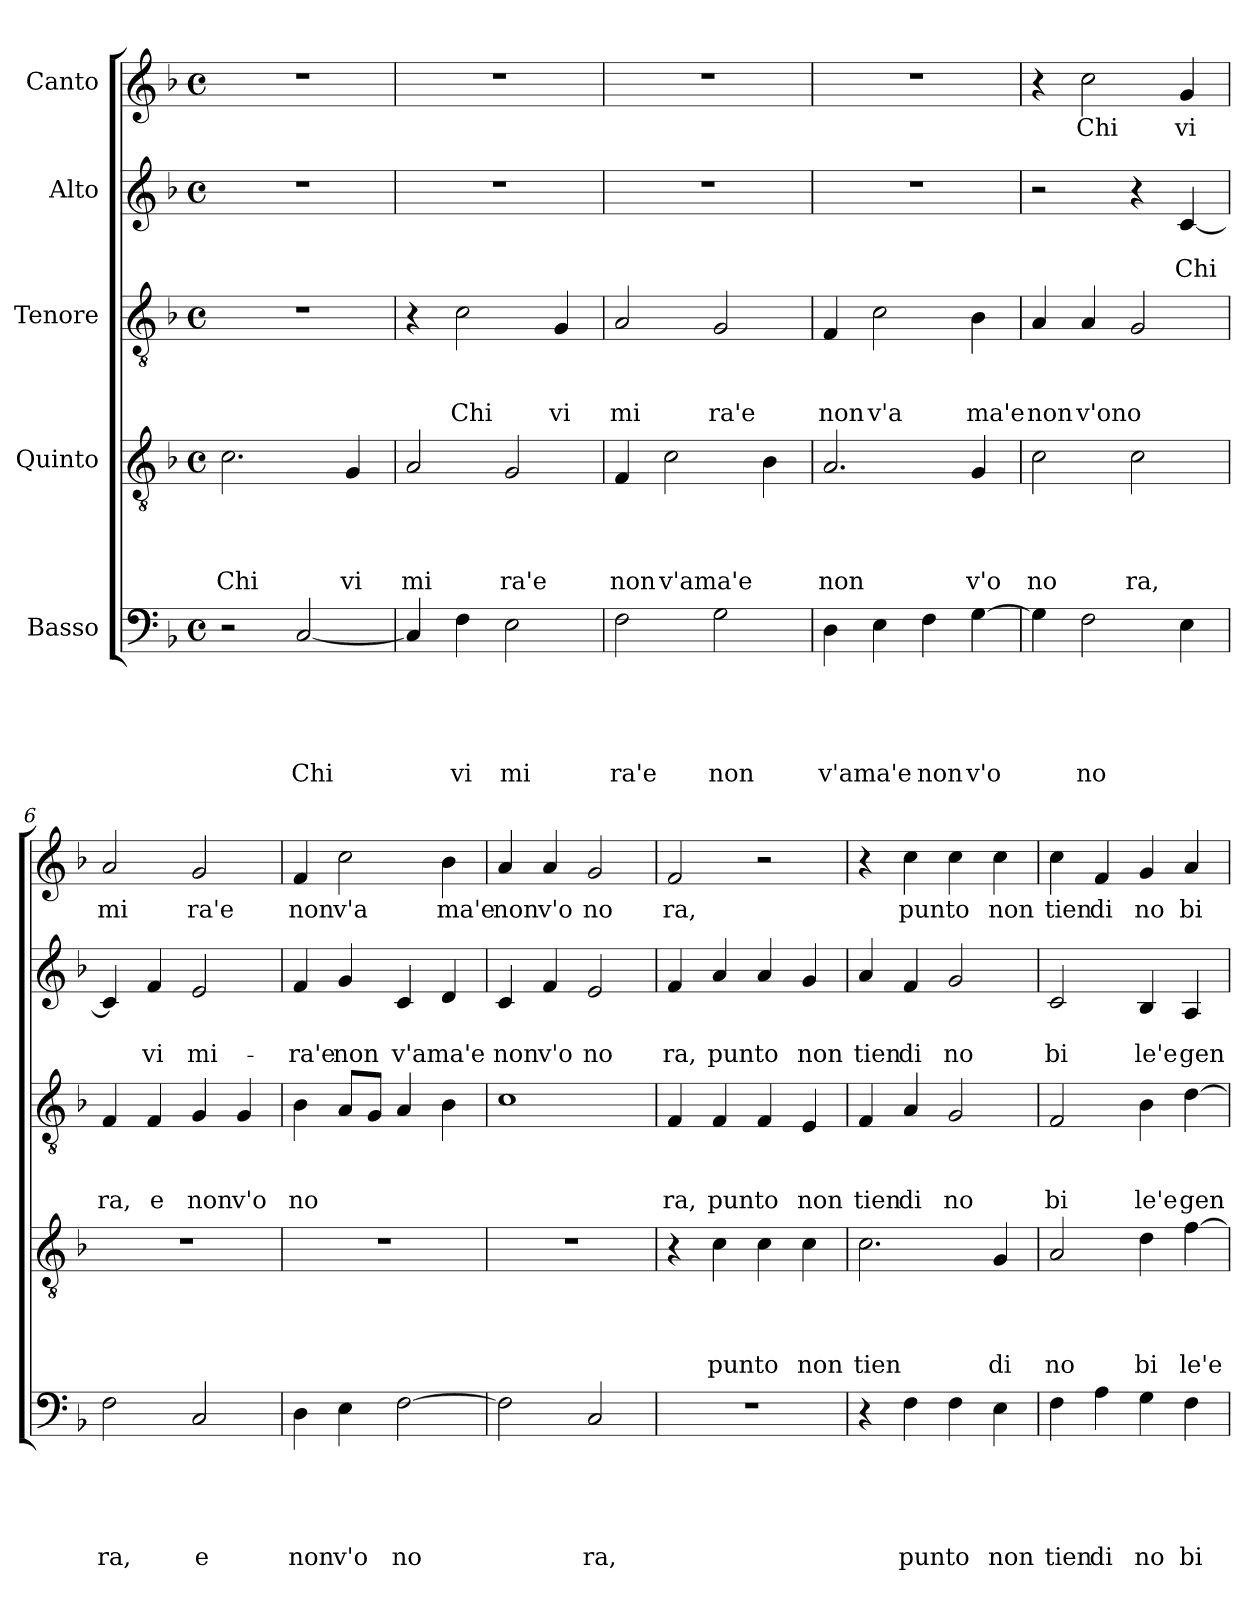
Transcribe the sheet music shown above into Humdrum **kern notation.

**kern	**text	**text	**text	**text	**text	**kern	**text	**text	**text	**text	**kern	**text	**text	**text	**kern	**text	**text	**kern	**text
*part5	*part5	*part5	*part5	*part5	*part5	*part4	*part4	*part4	*part4	*part4	*part3	*part3	*part3	*part3	*part2	*part2	*part2	*part1	*part1
*staff5	*staff5	*staff5	*staff5	*staff5	*staff5	*staff4	*staff4	*staff4	*staff4	*staff4	*staff3	*staff3	*staff3	*staff3	*staff2	*staff2	*staff2	*staff1	*staff1
*I"Basso	*	*	*	*	*	*I"Quinto	*	*	*	*	*I"Tenore	*	*	*	*I"Alto	*	*	*I"Canto	*
*clefF4	*	*	*	*	*	*clefGv2	*	*	*	*	*clefGv2	*	*	*	*clefG2	*	*	*clefG2	*
*k[b-]	*	*	*	*	*	*k[b-]	*	*	*	*	*k[b-]	*	*	*	*k[b-]	*	*	*k[b-]	*
*F:	*	*	*	*	*	*F:	*	*	*	*	*F:	*	*	*	*F:	*	*	*F:	*
*M4/4	*	*	*	*	*	*M4/4	*	*	*	*	*M4/4	*	*	*	*M4/4	*	*	*M4/4	*
*met(c)	*	*	*	*	*	*met(c)	*	*	*	*	*met(c)	*	*	*	*met(c)	*	*	*met(c)	*
=1	=1	=1	=1	=1	=1	=1	=1	=1	=1	=1	=1	=1	=1	=1	=1	=1	=1	=1	=1
!	!	!	!	!	!	!	!	!	!	!LO:LY:b	!	!	!	!	!	!	!	!	!
2r	.	.	.	.	.	2.c\	.	.	.	Chi	1r	.	.	.	1r	.	.	1r	.
!	!	!	!	!	!LO:LY:b	!	!	!	!	!	!	!	!	!	!	!	!	!	!
[<2C/	.	.	.	.	Chi	.	.	.	.	.	.	.	.	.	.	.	.	.	.
!	!	!	!	!	!	!	!	!	!	!LO:LY:b	!	!	!	!	!	!	!	!	!
.	.	.	.	.	.	4G/	.	.	.	vi	.	.	.	.	.	.	.	.	.
=2	=2	=2	=2	=2	=2	=2	=2	=2	=2	=2	=2	=2	=2	=2	=2	=2	=2	=2	=2
!	!	!	!	!	!	!	!	!	!	!LO:LY:b	!	!	!	!	!	!	!	!	!
4C/]	.	.	.	.	.	2A/	.	.	.	mi	4r	.	.	.	1r	.	.	1r	.
!	!	!	!	!	!LO:LY:b	!	!	!	!	!	!	!	!	!LO:LY:b	!	!	!	!	!
4F\	.	.	.	.	vi	.	.	.	.	.	2c\	.	.	Chi	.	.	.	.	.
!	!	!	!	!	!LO:LY:b	!	!	!	!	!LO:LY:b	!	!	!	!	!	!	!	!	!
2E\	.	.	.	.	mi	2G/	.	.	.	ra'e	.	.	.	.	.	.	.	.	.
!	!	!	!	!	!	!	!	!	!	!	!	!	!	!LO:LY:b	!	!	!	!	!
.	.	.	.	.	.	.	.	.	.	.	4G/	.	.	vi	.	.	.	.	.
=3	=3	=3	=3	=3	=3	=3	=3	=3	=3	=3	=3	=3	=3	=3	=3	=3	=3	=3	=3
!	!	!	!	!	!LO:LY:b	!	!	!	!	!LO:LY:b	!	!	!	!LO:LY:b	!	!	!	!	!
2F\	.	.	.	.	ra'e	4F/	.	.	.	non	2A/	.	.	mi	1r	.	.	1r	.
!	!	!	!	!	!	!	!	!	!	!LO:LY:b	!	!	!	!	!	!	!	!	!
.	.	.	.	.	.	2c\	.	.	.	v'ama'e	.	.	.	.	.	.	.	.	.
!	!	!	!	!	!LO:LY:b	!	!	!	!	!	!	!	!	!LO:LY:b	!	!	!	!	!
2G\	.	.	.	.	non	.	.	.	.	.	2G/	.	.	ra'e	.	.	.	.	.
.	.	.	.	.	.	4B-\	.	.	.	.	.	.	.	.	.	.	.	.	.
=4	=4	=4	=4	=4	=4	=4	=4	=4	=4	=4	=4	=4	=4	=4	=4	=4	=4	=4	=4
!	!	!	!	!	!LO:LY:b	!	!	!	!	!LO:LY:b	!	!	!	!LO:LY:b	!	!	!	!	!
4D\	.	.	.	.	v'ama'e	2.A/	.	.	.	non	4F/	.	.	non	1r	.	.	1r	.
!	!	!	!	!	!	!	!	!	!	!	!	!	!	!LO:LY:b	!	!	!	!	!
4E\	.	.	.	.	.	.	.	.	.	.	2c\	.	.	v'a	.	.	.	.	.
!	!	!	!	!	!LO:LY:b	!	!	!	!	!	!	!	!	!	!	!	!	!	!
4F\	.	.	.	.	non	.	.	.	.	.	.	.	.	.	.	.	.	.	.
!	!	!	!	!	!LO:LY:b	!	!	!	!	!LO:LY:b	!	!	!	!LO:LY:b	!	!	!	!	!
[>4G\	.	.	.	.	v'o	4G/	.	.	.	v'o	4B-\	.	.	ma'e	.	.	.	.	.
=5	=5	=5	=5	=5	=5	=5	=5	=5	=5	=5	=5	=5	=5	=5	=5	=5	=5	=5	=5
!	!	!	!	!	!	!	!	!	!	!LO:LY:b	!	!	!	!LO:LY:b	!	!	!	!	!
4G\]	.	.	.	.	.	2c\	.	.	.	no	4A/	.	.	non	2r	.	.	4r	.
!	!	!	!	!	!LO:LY:b	!	!	!	!	!	!	!	!	!LO:LY:b	!	!	!	!	!LO:LY:b
2F\	.	.	.	.	no	.	.	.	.	.	4A/	.	.	v'ono	.	.	.	2cc\	Chi
!	!	!	!	!	!	!	!	!	!	!LO:LY:b	!	!	!	!	!	!	!	!	!
.	.	.	.	.	.	2c\	.	.	.	ra,	2G/	.	.	.	4r	.	.	.	.
!	!	!	!	!	!	!	!	!	!	!	!	!	!	!	!	!	!LO:LY:b	!	!LO:LY:b
4E\	.	.	.	.	.	.	.	.	.	.	.	.	.	.	[<4c/	.	Chi	4g/	vi
=6	=6	=6	=6	=6	=6	=6	=6	=6	=6	=6	=6	=6	=6	=6	=6	=6	=6	=6	=6
!	!	!	!	!	!LO:LY:b	!	!	!	!	!	!	!	!	!LO:LY:b	!	!	!	!	!LO:LY:b
2F\	.	.	.	.	ra,	1r	.	.	.	.	4F/	.	.	ra,	4c/]	.	.	2a/	mi
!	!	!	!	!	!	!	!	!	!	!	!	!	!	!LO:LY:b	!	!	!LO:LY:b	!	!
.	.	.	.	.	.	.	.	.	.	.	4F/	.	.	e	4f/	.	vi	.	.
!	!	!	!	!	!LO:LY:b	!	!	!	!	!	!	!	!	!LO:LY:b	!	!	!LO:LY:b	!	!LO:LY:b
2C/	.	.	.	.	e	.	.	.	.	.	4G/	.	.	non	2e/	.	mi-	2g/	ra'e
!	!	!	!	!	!	!	!	!	!	!	!	!	!	!LO:LY:b	!	!	!	!	!
.	.	.	.	.	.	.	.	.	.	.	4G/	.	.	v'o	.	.	.	.	.
=7	=7	=7	=7	=7	=7	=7	=7	=7	=7	=7	=7	=7	=7	=7	=7	=7	=7	=7	=7
!	!	!	!	!	!LO:LY:b	!	!	!	!	!	!	!	!	!LO:LY:b	!	!	!LO:LY:b	!	!LO:LY:b
4D\	.	.	.	.	non	1r	.	.	.	.	4B-\	.	.	no	4f/	.	-ra'e	4f/	non
!	!	!	!	!	!LO:LY:b	!	!	!	!	!	!	!	!	!	!	!	!LO:LY:b	!	!LO:LY:b
4E\	.	.	.	.	v'o	.	.	.	.	.	8A/L	.	.	.	4g/	.	non	2cc\	v'a
.	.	.	.	.	.	.	.	.	.	.	8G/J	.	.	.	.	.	.	.	.
!	!	!	!	!	!LO:LY:b	!	!	!	!	!	!	!	!	!	!	!	!LO:LY:b	!	!
[<2F\	.	.	.	.	no	.	.	.	.	.	4A/	.	.	.	4c/	.	v'ama'e	.	.
!	!	!	!	!	!	!	!	!	!	!	!	!	!	!	!	!	!	!	!LO:LY:b
.	.	.	.	.	.	.	.	.	.	.	4B-\	.	.	.	4d/	.	.	4b-\	ma'e
!!LO:LB:g=z
=8	=8	=8	=8	=8	=8	=8	=8	=8	=8	=8	=8	=8	=8	=8	=8	=8	=8	=8	=8
!	!	!	!	!	!	!	!	!	!	!	!	!	!	!	!	!	!LO:LY:b	!	!LO:LY:b
2F\]	.	.	.	.	.	1r	.	.	.	.	1c	.	.	.	4c/	.	non	4a/	non
!	!	!	!	!	!	!	!	!	!	!	!	!	!	!	!	!	!LO:LY:b	!	!LO:LY:b
.	.	.	.	.	.	.	.	.	.	.	.	.	.	.	4f/	.	v'o	4a/	v'o
!	!	!	!	!	!LO:LY:b	!	!	!	!	!	!	!	!	!	!	!	!LO:LY:b	!	!LO:LY:b
2C/	.	.	.	.	ra,	.	.	.	.	.	.	.	.	.	2e/	.	no	2g/	no
=9	=9	=9	=9	=9	=9	=9	=9	=9	=9	=9	=9	=9	=9	=9	=9	=9	=9	=9	=9
!	!	!	!	!	!	!	!	!	!	!	!	!	!	!LO:LY:b	!	!	!LO:LY:b	!	!LO:LY:b
1r	.	.	.	.	.	4r	.	.	.	.	4F/	.	.	ra,	4f/	.	ra,	2f/	ra,
!	!	!	!	!	!	!	!	!	!	!LO:LY:b	!	!	!	!LO:LY:b	!	!	!LO:LY:b	!	!
.	.	.	.	.	.	4c\	.	.	.	punto	4F/	.	.	punto	4a/	.	punto	.	.
.	.	.	.	.	.	4c\	.	.	.	.	4F/	.	.	.	4a/	.	.	2r	.
!	!	!	!	!	!	!	!	!	!	!LO:LY:b	!	!	!	!LO:LY:b	!	!	!LO:LY:b	!	!
.	.	.	.	.	.	4c\	.	.	.	non	4E/	.	.	non	4g/	.	non	.	.
=10	=10	=10	=10	=10	=10	=10	=10	=10	=10	=10	=10	=10	=10	=10	=10	=10	=10	=10	=10
!	!	!	!	!	!	!	!	!	!	!LO:LY:b	!	!	!	!LO:LY:b	!	!	!LO:LY:b	!	!
4r	.	.	.	.	.	2.c\	.	.	.	tien	4F/	.	.	tien	4a/	.	tien	4r	.
!	!	!	!	!	!LO:LY:b	!	!	!	!	!	!	!	!	!LO:LY:b	!	!	!LO:LY:b	!	!LO:LY:b
4F\	.	.	.	.	punto	.	.	.	.	.	4A/	.	.	di	4f/	.	di	4cc\	punto
!	!	!	!	!	!	!	!	!	!	!	!	!	!	!LO:LY:b	!	!	!LO:LY:b	!	!
4F\	.	.	.	.	.	.	.	.	.	.	2G/	.	.	no	2g/	.	no	4cc\	.
!	!	!	!	!	!LO:LY:b	!	!	!	!	!LO:LY:b	!	!	!	!	!	!	!	!	!LO:LY:b
4E\	.	.	.	.	non	4G/	.	.	.	di	.	.	.	.	.	.	.	4cc\	non
=11	=11	=11	=11	=11	=11	=11	=11	=11	=11	=11	=11	=11	=11	=11	=11	=11	=11	=11	=11
!	!	!	!	!	!LO:LY:b	!	!	!	!	!LO:LY:b	!	!	!	!LO:LY:b	!	!	!LO:LY:b	!	!LO:LY:b
4F\	.	.	.	.	tien	2A/	.	.	.	no	2F/	.	.	bi	2c/	.	bi	4cc\	tien
!	!	!	!	!	!LO:LY:b	!	!	!	!	!	!	!	!	!	!	!	!	!	!LO:LY:b
4A\	.	.	.	.	di	.	.	.	.	.	.	.	.	.	.	.	.	4f/	di
!	!	!	!	!	!LO:LY:b	!	!	!	!	!LO:LY:b	!	!	!	!LO:LY:b	!	!	!LO:LY:b	!	!LO:LY:b
4G\	.	.	.	.	no	4d\	.	.	.	bi	4B-\	.	.	le'e	4B-/	.	le'e	4g/	no
!	!	!	!	!	!LO:LY:b	!	!	!	!	!LO:LY:b	!	!	!	!LO:LY:b	!	!	!LO:LY:b	!	!LO:LY:b
4F\	.	.	.	.	bi	[>4f\	.	.	.	le'e	[>4d\	.	.	gen	4A/	.	gen	4a/	bi
=	=	=	=	=	=	=	=	=	=	=	=	=	=	=	=	=	=	=	=
*-	*-	*-	*-	*-	*-	*-	*-	*-	*-	*-	*-	*-	*-	*-	*-	*-	*-	*-	*-
